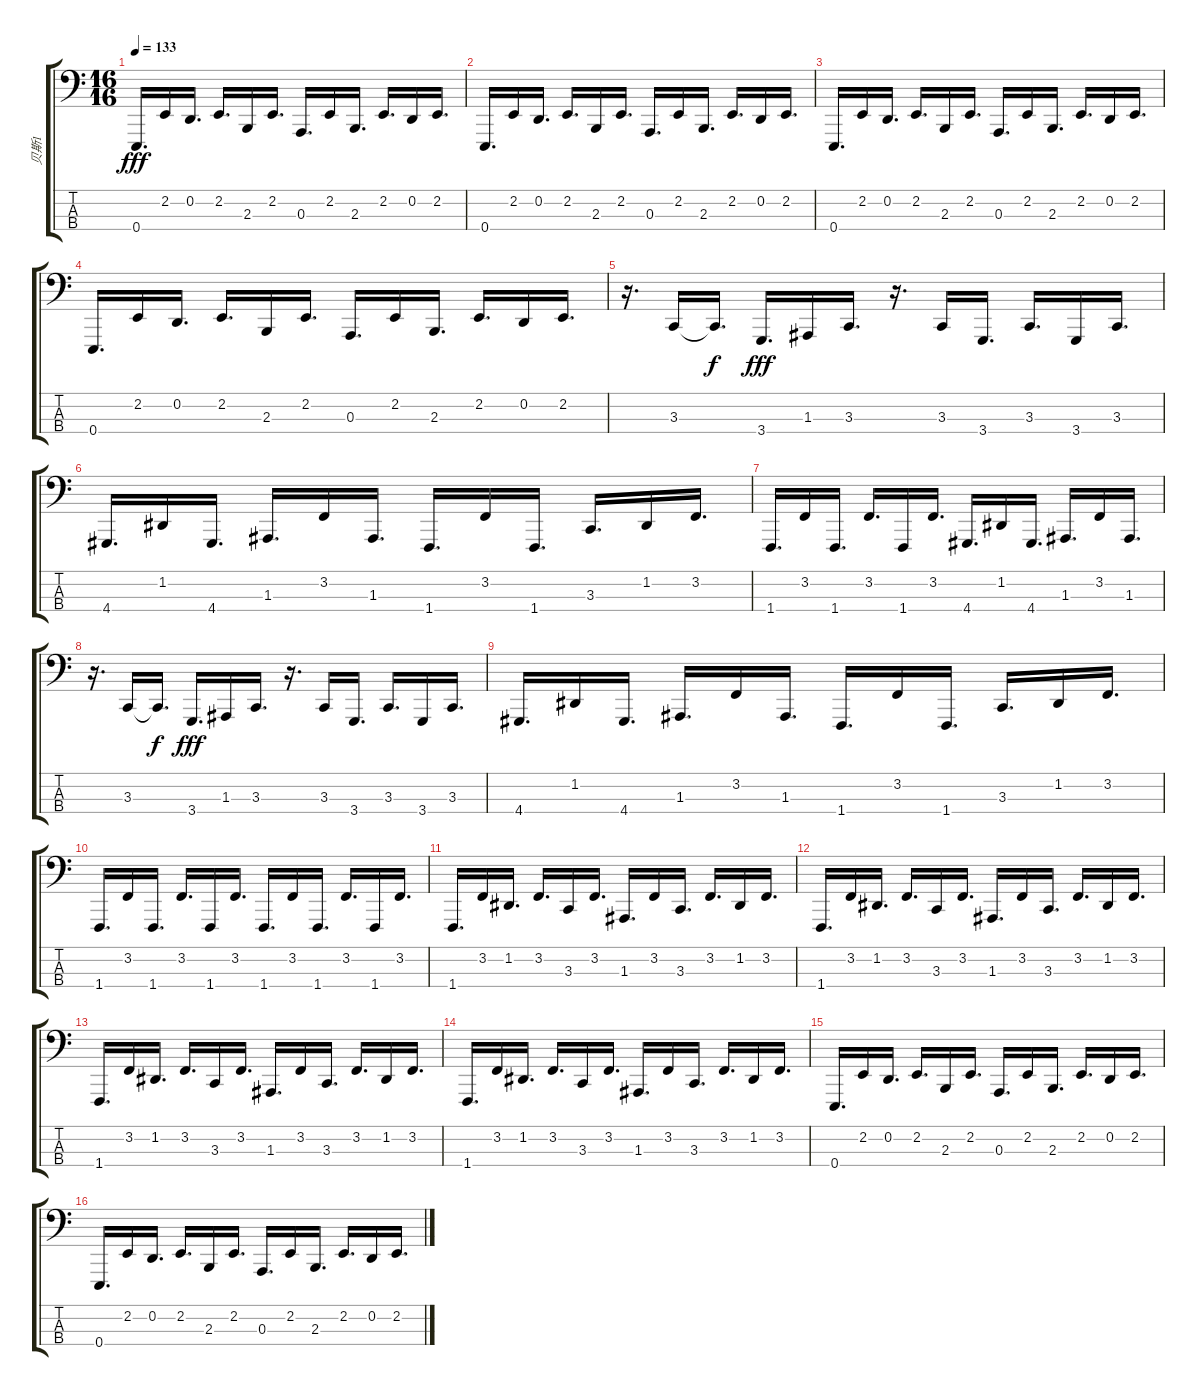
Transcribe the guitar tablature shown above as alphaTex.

\track ("贝斯1" "贝斯1") {instrument harpsichord}
\staff {score tabs}
\tuning (G2 D2 A1 E1) {hide}
\ts (16 16)
\tempo 133
\clef f4
\ks c
0.4.16{d dy fff} 2.2.16 0.2.16{d} 2.2.16{d} 2.3.16 2.2.16{d} 0.3.16{d} 2.2.16 2.3.16{d} 2.2.16{d} 0.2.16 2.2.16{d} |
0.4.16{d} 2.2.16 0.2.16{d} 2.2.16{d} 2.3.16 2.2.16{d} 0.3.16{d} 2.2.16 2.3.16{d} 2.2.16{d} 0.2.16 2.2.16{d} |
0.4.16{d} 2.2.16 0.2.16{d} 2.2.16{d} 2.3.16 2.2.16{d} 0.3.16{d} 2.2.16 2.3.16{d} 2.2.16{d} 0.2.16 2.2.16{d} |
0.4.16{d} 2.2.16 0.2.16{d} 2.2.16{d} 2.3.16 2.2.16{d} 0.3.16{d} 2.2.16 2.3.16{d} 2.2.16{d} 0.2.16 2.2.16{d} |
r.16{d} 3.3.16 3.3{t}.16{d dy f} 3.4.16{d dy fff} 1.3.16 3.3.16{d} r.16{d} 3.3.16 3.4.16{d} 3.3.16{d} 3.4.16 3.3.16{d} |
4.4.16{d} 1.2.16 4.4.16{d} 1.3.16{d} 3.2.16 1.3.16{d} 1.4.16{d} 3.2.16 1.4.16{d} 3.3.16{d} 1.2.16 3.2.16{d} |
1.4.16{d} 3.2.16 1.4.16{d} 3.2.16{d} 1.4.16 3.2.16{d} 4.4.16{d} 1.2.16 4.4.16{d} 1.3.16{d} 3.2.16 1.3.16{d} |
r.16{d} 3.3.16 3.3{t}.16{d dy f} 3.4.16{d dy fff} 1.3.16 3.3.16{d} r.16{d} 3.3.16 3.4.16{d} 3.3.16{d} 3.4.16 3.3.16{d} |
4.4.16{d} 1.2.16 4.4.16{d} 1.3.16{d} 3.2.16 1.3.16{d} 1.4.16{d} 3.2.16 1.4.16{d} 3.3.16{d} 1.2.16 3.2.16{d} |
1.4.16{d} 3.2.16 1.4.16{d} 3.2.16{d} 1.4.16 3.2.16{d} 1.4.16{d} 3.2.16 1.4.16{d} 3.2.16{d} 1.4.16 3.2.16{d} |
1.4.16{d} 3.2.16 1.2.16{d} 3.2.16{d} 3.3.16 3.2.16{d} 1.3.16{d} 3.2.16 3.3.16{d} 3.2.16{d} 1.2.16 3.2.16{d} |
1.4.16{d} 3.2.16 1.2.16{d} 3.2.16{d} 3.3.16 3.2.16{d} 1.3.16{d} 3.2.16 3.3.16{d} 3.2.16{d} 1.2.16 3.2.16{d} |
1.4.16{d} 3.2.16 1.2.16{d} 3.2.16{d} 3.3.16 3.2.16{d} 1.3.16{d} 3.2.16 3.3.16{d} 3.2.16{d} 1.2.16 3.2.16{d} |
1.4.16{d} 3.2.16 1.2.16{d} 3.2.16{d} 3.3.16 3.2.16{d} 1.3.16{d} 3.2.16 3.3.16{d} 3.2.16{d} 1.2.16 3.2.16{d} |
0.4.16{d} 2.2.16 0.2.16{d} 2.2.16{d} 2.3.16 2.2.16{d} 0.3.16{d} 2.2.16 2.3.16{d} 2.2.16{d} 0.2.16 2.2.16{d} |
0.4.16{d} 2.2.16 0.2.16{d} 2.2.16{d} 2.3.16 2.2.16{d} 0.3.16{d} 2.2.16 2.3.16{d} 2.2.16{d} 0.2.16 2.2.16{d}
